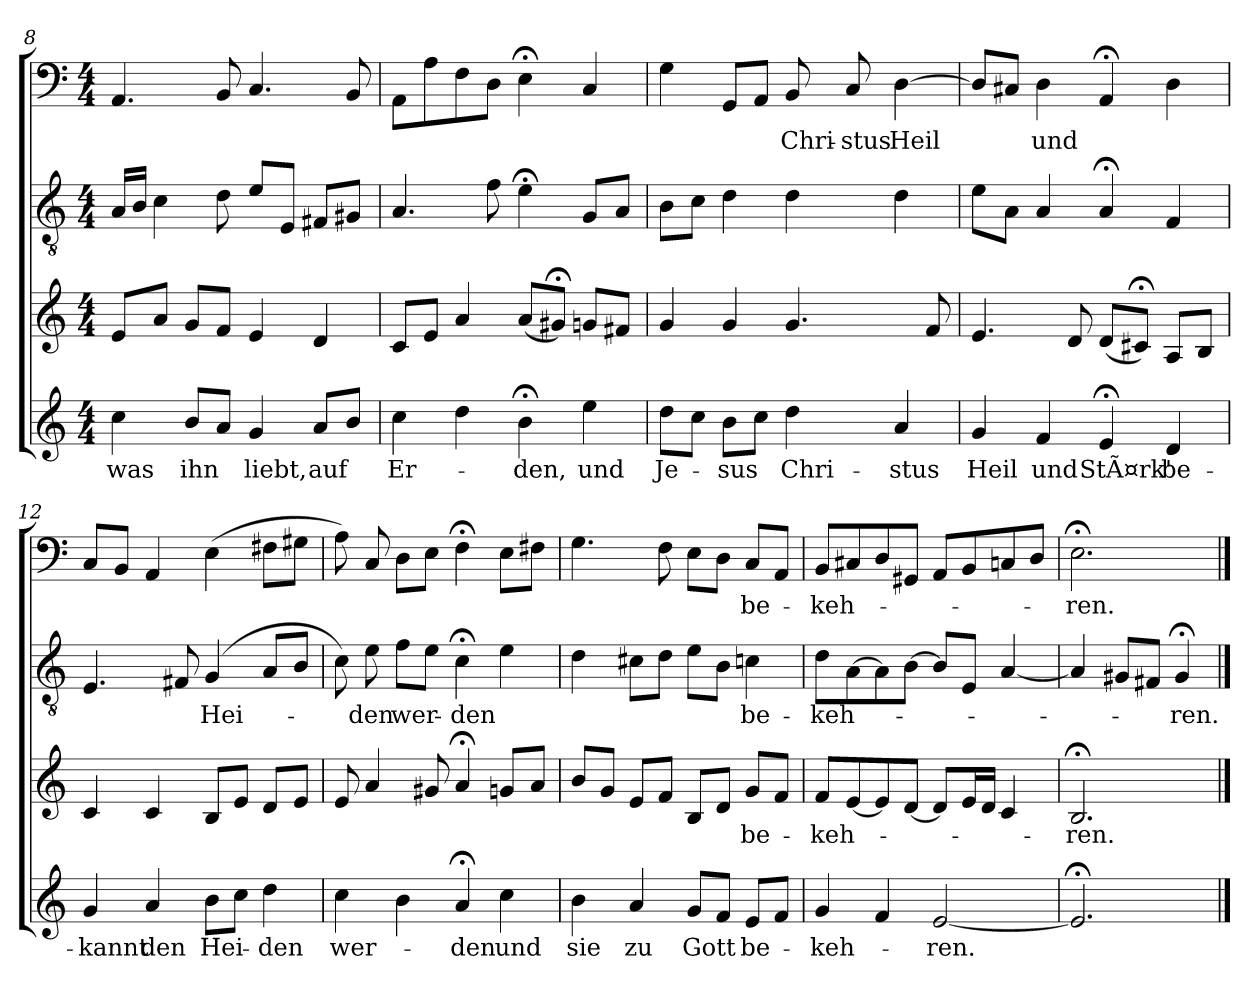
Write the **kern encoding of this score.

**kern	**text	**kern	**text	**kern	**text	**kern	**text
*part4	*part4	*part3	*part3	*part2	*part2	*part1	*part1
*staff4	*staff4	*staff3	*staff3	*staff2	*staff2	*staff1	*staff1
*clefG2	*	*clefG2	*	*clefGv2	*	*clefF4	*
*k[]	*	*k[]	*	*k[]	*	*k[]	*
*a:	*	*a:	*	*a:	*	*a:	*
*M4/4	*	*M4/4	*	*M4/4	*	*M4/4	*
=8	=8	=8	=8	=8	=8	=8	=8
4cc	was	8eL	.	16ALL	.	4.AA	.
.	.	.	.	16BJJ	.	.	.
.	.	8aJ	.	4c	.	.	.
8bL	ihn	8gL	.	.	.	.	.
8aJ	.	8fJ	.	8d	.	8BB	.
4g	liebt,	4e	.	8eL	.	4.C	.
.	.	.	.	8EJ	.	.	.
8aL	auf	4d	.	8F#XL	.	.	.
8bJ	.	.	.	8G#XJ	.	8BB	.
=9	=9	=9	=9	=9	=9	=9	=9
4cc	Er-	8cL	.	4.A	.	8AAL	.
.	.	8eJ	.	.	.	8A	.
4dd	.	4a	.	.	.	8F	.
.	.	.	.	8f	.	8DJ	.
4b;<	-den,	(8aL	.	4e;<	.	4E;<	.
.	.	8g#X;<J)	.	.	.	.	.
4ee	und	8gnL	.	8GL	.	4C	.
.	.	8f#XJ	.	8AJ	.	.	.
=10	=10	=10	=10	=10	=10	=10	=10
8ddL	Je-	4g	.	8BL	.	4G	.
8ccJ	.	.	.	8cJ	.	.	.
8bL	-sus	4g	.	4d	.	8GGL	.
8ccJ	.	.	.	.	.	8AAJ	.
4dd	Chri-	4.g	.	4d	.	8BB	Chri-
.	.	.	.	.	.	8C	-stus
4a	-stus	.	.	4d	.	[4D	Heil
.	.	8f	.	.	.	.	.
=11	=11	=11	=11	=11	=11	=11	=11
4g	Heil	4.e	.	8eL	.	8DL]	.
.	.	.	.	8AJ	.	8C#XJ	.
4f	und	.	.	4A	.	4D	und
.	.	8d	.	.	.	.	.
4e;<	StÃ¤rk'	(8dL	.	4A;<	.	4AA;<	.
.	.	8c#X;<J)	.	.	.	.	.
4d	be-	8AL	.	4F	.	4D	.
.	.	8BJ	.	.	.	.	.
=12	=12	=12	=12	=12	=12	=12	=12
4g	-kannt	4c	.	4.E	.	8CL	.
.	.	.	.	.	.	8BBJ	.
4a	den	4c	.	.	.	4AA	.
.	.	.	.	8F#X	.	.	.
8bL	Hei-	8BL	.	(4G	Hei-	(4E	.
8ccJ	.	8eJ	.	.	.	.	.
4dd	-den	8dL	.	8AL	.	8F#XL	.
.	.	8eJ	.	8BJ	.	8G#XJ	.
=13	=13	=13	=13	=13	=13	=13	=13
4cc	wer-	8e	.	8c)	.	8A)	.
.	.	4a	.	8e	-den	8C	.
4b	.	.	.	8fL	wer-	8DL	.
.	.	8g#X	.	8eJ	.	8EJ	.
4a;<	-den	4a;<	.	4c;<	-den	4F;<	.
4cc	und	8gnL	.	4e	.	8EL	.
.	.	8aJ	.	.	.	8F#XJ	.
=14	=14	=14	=14	=14	=14	=14	=14
4b	sie	8bL	.	4d	.	4.G	.
.	.	8gJ	.	.	.	.	.
4a	zu	8eL	.	8c#XL	.	.	.
.	.	8fJ	.	8dJ	.	8F	.
8gL	Gott	8BL	.	8eL	.	8EL	.
8fJ	.	8dJ	.	8BJ	.	8DJ	.
8eL	be-	8gL	be-	4cn	be-	8CL	be-
8fJ	.	8fJ	.	.	.	8AAJ	.
=15	=15	=15	=15	=15	=15	=15	=15
4g	-keh-	8fL	-keh-	8dL	-keh-	8BBL	-keh-
.	.	[8e	.	[8A	.	8C#X	.
4f	.	8e]	.	8A]	.	8D	.
.	.	[8dJ	.	[8BJ	.	8GG#XJ	.
[2e	-ren.	8dL]	.	8BL]	.	8AAL	.
.	.	16eL	.	8EJ	.	8BB	.
.	.	16dJJ	.	.	.	.	.
.	.	4c	.	[4A	.	8Cn	.
.	.	.	.	.	.	8DJ	.
=16	=16	=16	=16	=16	=16	=16	=16
2.e;<]	.	2.B;<	-ren.	4A]	.	2.E;<	-ren.
.	.	.	.	8G#XL	.	.	.
.	.	.	.	8F#XJ	.	.	.
.	.	.	.	4G#;<	-ren.	.	.
==	==	==	==	==	==	==	==
*-	*-	*-	*-	*-	*-	*-	*-
